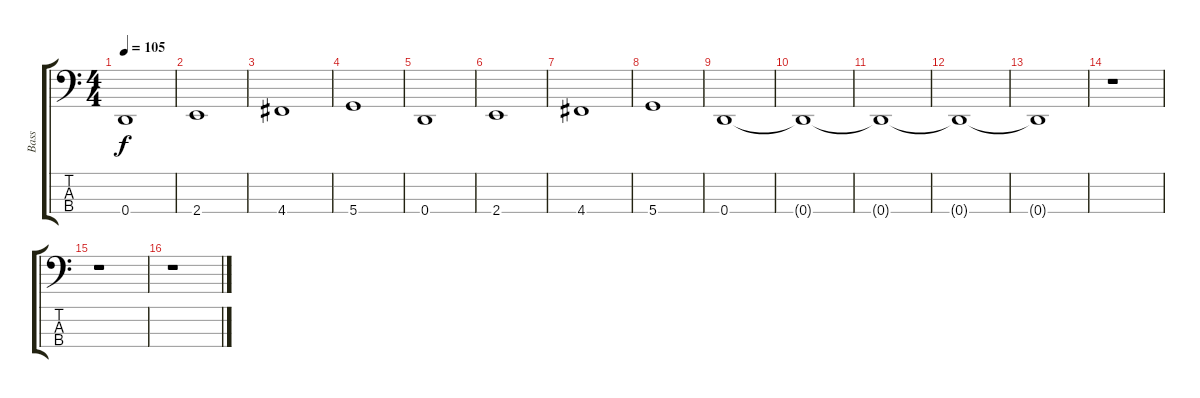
\track ("Bass" "Bass") {instrument electricbassfinger}
\staff {score tabs}
\tuning (G2 D2 A1 D1) {hide}
\ts (4 4)
\tempo 105
\clef f4
\ks c
0.4.1{dy f} |
2.4.1 |
4.4.1 |
5.4.1 |
0.4.1 |
2.4.1 |
4.4.1 |
5.4.1 |
0.4.1 |
0.4{t}.1 |
0.4{t}.1 |
0.4{t}.1 |
0.4{t}.1 |
r.1 |
r.1 |
r.1
